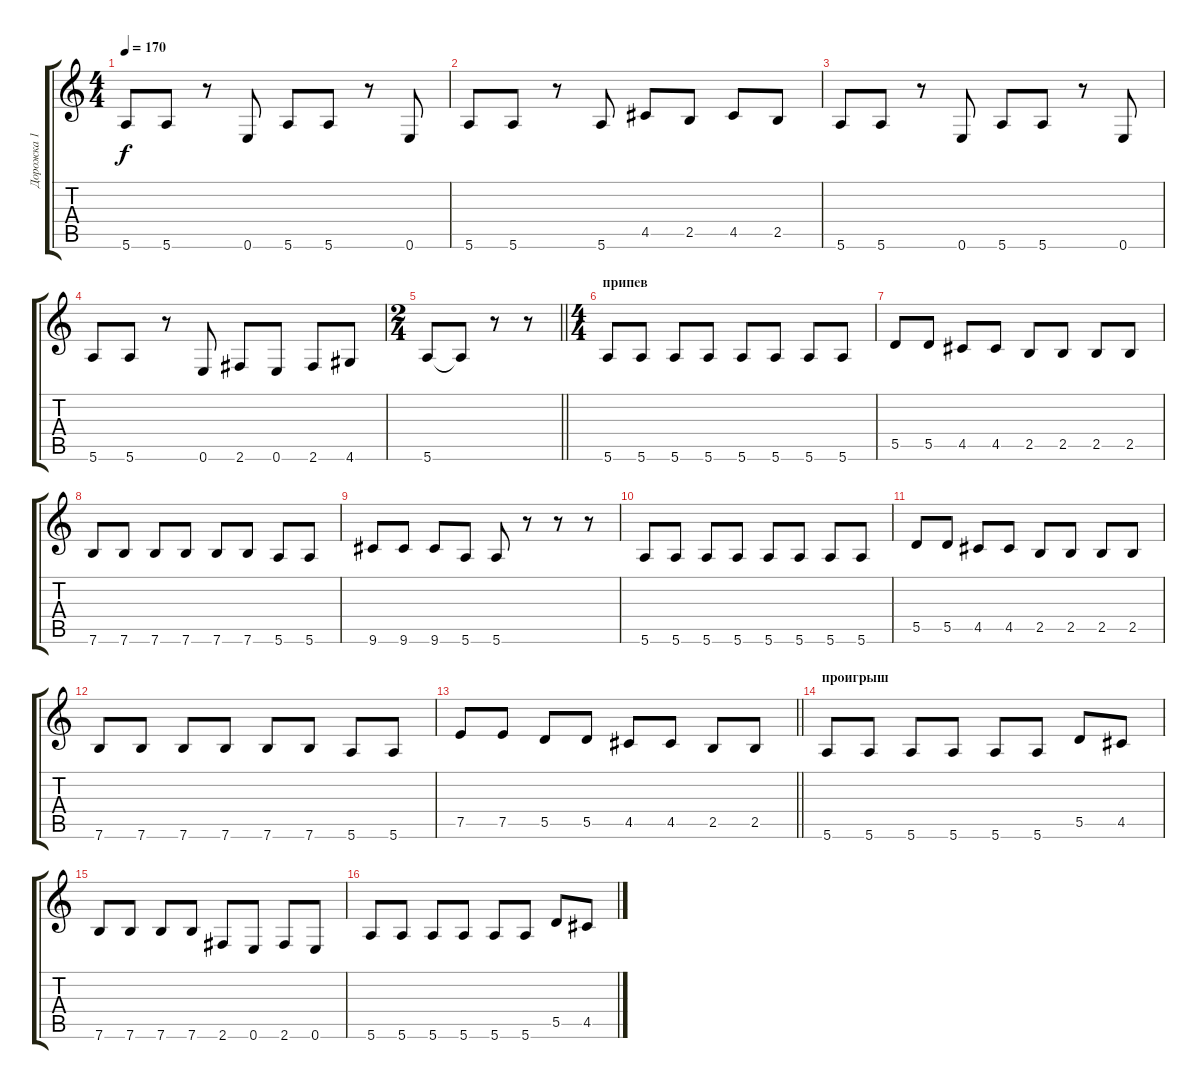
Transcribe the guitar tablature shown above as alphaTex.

\track ("Дорожка 1" "Дорожка 1") {instrument distortionguitar}
\staff {score tabs}
\tuning (E4 B3 G3 D3 A2 E2) {hide}
\ts (4 4)
\tempo 170
\clef g2
\ks c
5.6.8{dy f} 5.6.8 r.8 0.6.8 5.6.8 5.6.8 r.8 0.6.8 |
5.6.8 5.6.8 r.8 5.6.8 4.5.8 2.5.8 4.5.8 2.5.8 |
5.6.8 5.6.8 r.8 0.6.8 5.6.8 5.6.8 r.8 0.6.8 |
5.6.8 5.6.8 r.8 0.6.8 2.6.8 0.6.8 2.6.8 4.6.8 |
\ts (2 4)
\barLineRight lightlight
5.6.8 5.6{t}.8 r.8 r.8 |
\ts (4 4)
\section ("" "припев")
5.6.8 5.6.8 5.6.8 5.6.8 5.6.8 5.6.8 5.6.8 5.6.8 |
5.5.8 5.5.8 4.5.8 4.5.8 2.5.8 2.5.8 2.5.8 2.5.8 |
7.6.8 7.6.8 7.6.8 7.6.8 7.6.8 7.6.8 5.6.8 5.6.8 |
9.6.8 9.6.8 9.6.8 5.6.8 5.6.8 r.8 r.8 r.8 |
5.6.8 5.6.8 5.6.8 5.6.8 5.6.8 5.6.8 5.6.8 5.6.8 |
5.5.8 5.5.8 4.5.8 4.5.8 2.5.8 2.5.8 2.5.8 2.5.8 |
7.6.8 7.6.8 7.6.8 7.6.8 7.6.8 7.6.8 5.6.8 5.6.8 |
\barLineRight lightlight
7.5.8 7.5.8 5.5.8 5.5.8 4.5.8 4.5.8 2.5.8 2.5.8 |
\section ("" "проигрыш")
5.6.8 5.6.8 5.6.8 5.6.8 5.6.8 5.6.8 5.5.8 4.5.8 |
7.6.8 7.6.8 7.6.8 7.6.8 2.6.8 0.6.8 2.6.8 0.6.8 |
5.6.8 5.6.8 5.6.8 5.6.8 5.6.8 5.6.8 5.5.8 4.5.8
